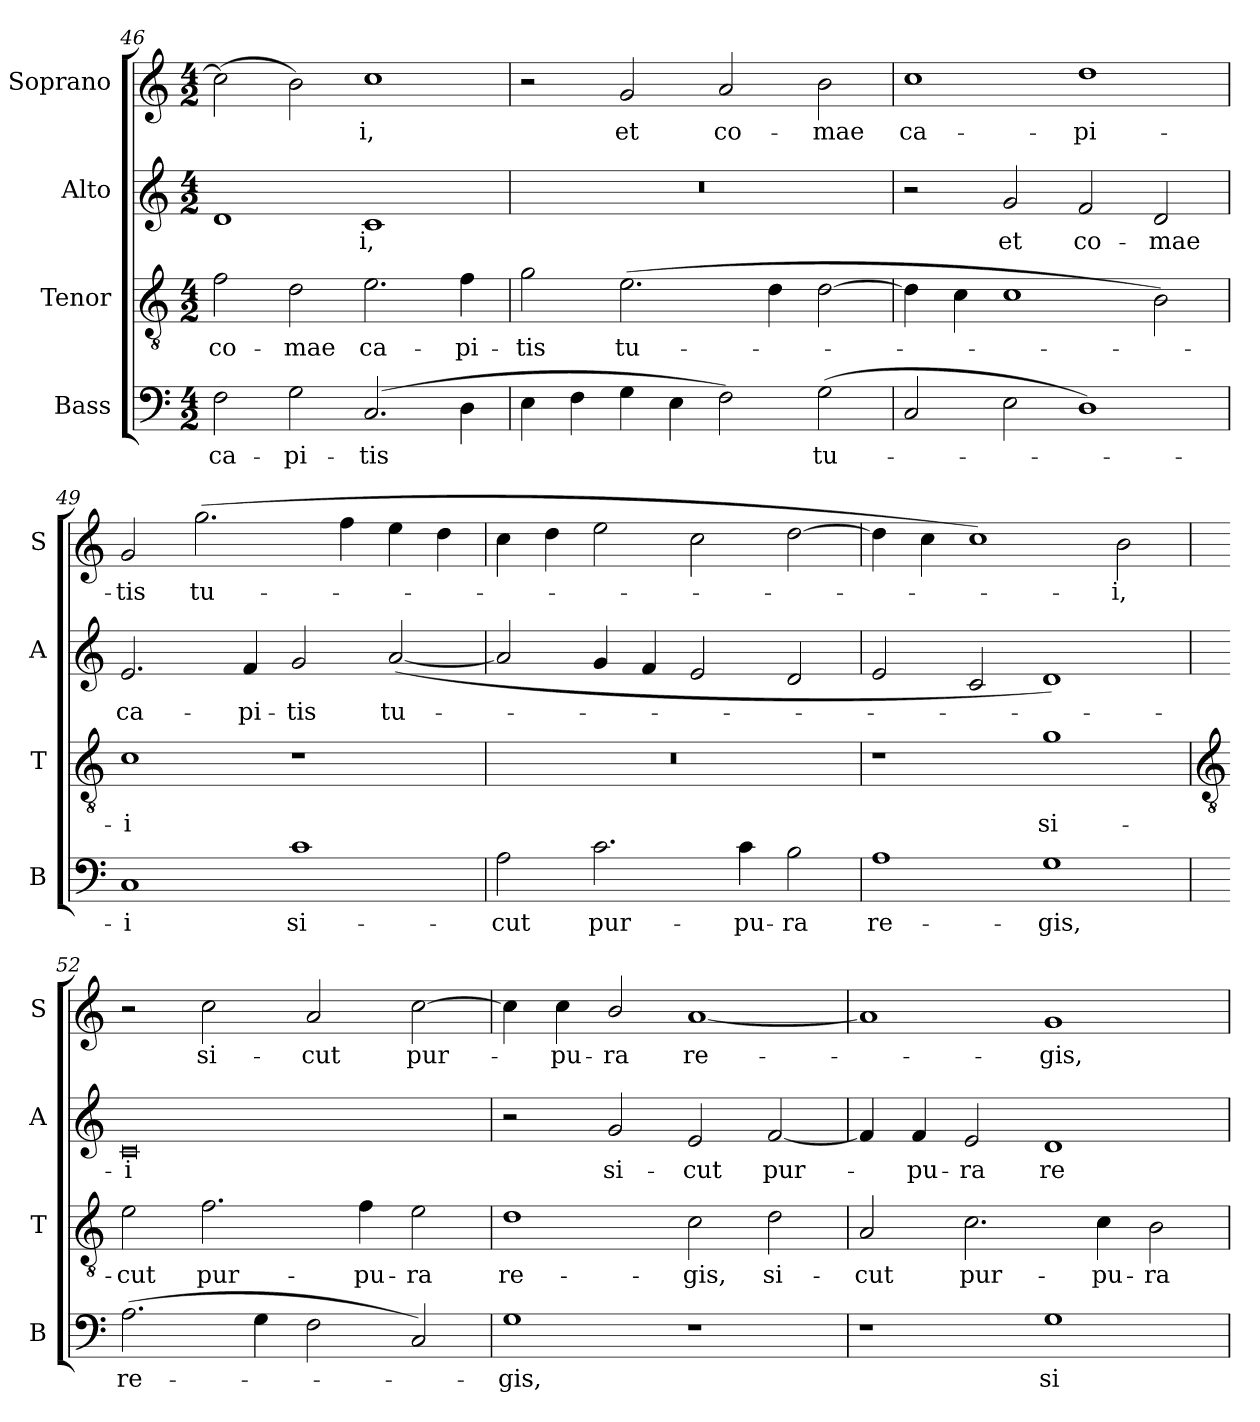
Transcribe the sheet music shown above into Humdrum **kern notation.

**kern	**text	**kern	**text	**kern	**text	**kern	**text
*part4	*part4	*part3	*part3	*part2	*part2	*part1	*part1
*staff4	*staff4	*staff3	*staff3	*staff2	*staff2	*staff1	*staff1
*I"Bass	*	*I"Tenor	*	*I"Alto	*	*I"Soprano	*
*I'B	*	*I'T	*	*I'A	*	*I'S	*
!!LO:LB:g=z
*clefF4	*	*clefGv2	*	*clefG2	*	*clefG2	*
*k[]	*	*k[]	*	*k[]	*	*k[]	*
*C:	*	*C:	*	*C:	*	*C:	*
*M4/2	*	*M4/2	*	*M4/2	*	*M4/2	*
=46	=46	=46	=46	=46	=46	=46	=46
!	!LO:LY:b	!	!LO:LY:b	!	!	!	!
2F	ca-	2f	co-	1d	.	(>2cc]	.
!	!LO:LY:b	!	!LO:LY:b	!	!	!	!
2G	-pi-	2d	-mae	.	.	2b)	.
!	!LO:LY:b	!	!LO:LY:b	!	!LO:LY:b	!	!LO:LY:b
(>2.C	-tis	2.e	ca-	1c	i,	1cc	i,
!	!	!	!LO:LY:b	!	!	!	!
4D	.	4f	-pi-	.	.	.	.
=47	=47	=47	=47	=47	=47	=47	=47
!	!	!	!LO:LY:b	!	!	!	!
4E	.	2g	-tis	0r	.	2r	.
4F	.	.	.	.	.	.	.
!	!	!	!LO:LY:b	!	!	!	!LO:LY:b
4G	.	(>2.e	tu-	.	.	2g	et
4E	.	.	.	.	.	.	.
!	!	!	!	!	!	!	!LO:LY:b
2F)	.	.	.	.	.	2a	co-
.	.	4d	.	.	.	.	.
!	!LO:LY:b	!	!	!	!	!	!LO:LY:b
(>2G	tu-	[2d	.	.	.	2b	-mae
=48	=48	=48	=48	=48	=48	=48	=48
!	!	!	!	!	!	!	!LO:LY:b
2C	.	4d]	.	2r	.	1cc	ca-
.	.	4c	.	.	.	.	.
!	!	!	!	!	!LO:LY:b	!	!
2E	.	1c	.	2g	et	.	.
!	!	!	!	!	!LO:LY:b	!	!LO:LY:b
1D)	.	.	.	2f	co-	1dd	-pi-
!	!	!	!	!	!LO:LY:b	!	!
.	.	2B)	.	2d	-mae	.	.
=49	=49	=49	=49	=49	=49	=49	=49
!	!LO:LY:b	!	!LO:LY:b	!	!LO:LY:b	!	!LO:LY:b
1C	i	1c	i	2.e	ca-	2g	-tis
!	!	!	!	!	!	!	!LO:LY:b
.	.	.	.	.	.	(>2.gg	tu-
!	!	!	!	!	!LO:LY:b	!	!
.	.	.	.	4f	-pi-	.	.
!	!LO:LY:b	!	!	!	!LO:LY:b	!	!
1c	si-	1r	.	2g	-tis	.	.
.	.	.	.	.	.	4ff	.
!	!	!	!	!	!LO:LY:b	!	!
.	.	.	.	(<[2a	tu-	4ee	.
.	.	.	.	.	.	4dd	.
=50	=50	=50	=50	=50	=50	=50	=50
!	!LO:LY:b	!	!	!	!	!	!
2A	-cut	0r	.	2a]	.	4cc	.
.	.	.	.	.	.	4dd	.
!	!LO:LY:b	!	!	!	!	!	!
2.c	pur-	.	.	4g	.	2ee	.
.	.	.	.	4f	.	.	.
.	.	.	.	2e	.	2cc	.
!	!LO:LY:b	!	!	!	!	!	!
4c	-pu-	.	.	.	.	.	.
!	!LO:LY:b	!	!	!	!	!	!
2B	-ra	.	.	2d	.	[2dd	.
=51	=51	=51	=51	=51	=51	=51	=51
!	!LO:LY:b	!	!	!	!	!	!
1A	re-	1r	.	2e	.	4dd]	.
.	.	.	.	.	.	4cc	.
.	.	.	.	2c	.	1cc)	.
!	!LO:LY:b	!	!LO:LY:b	!	!	!	!
1G	-gis,	1g	si-	1d)	.	.	.
!	!	!	!	!	!	!	!LO:LY:b
.	.	.	.	.	.	2b	i,
!!LO:LB:g=z
=52	=52	=52	=52	=52	=52	=52	=52
*	*	*clefGv2	*	*	*	*	*
!	!LO:LY:b	!	!LO:LY:b	!	!LO:LY:b	!	!
(>2.A	re-	2e	-cut	0c	i	2r	.
!	!	!	!LO:LY:b	!	!	!	!LO:LY:b
.	.	2.f	pur-	.	.	2cc	si-
4G	.	.	.	.	.	.	.
!	!	!	!	!	!	!	!LO:LY:b
2F	.	.	.	.	.	2a	-cut
!	!	!	!LO:LY:b	!	!	!	!
.	.	4f	-pu-	.	.	.	.
!	!	!	!LO:LY:b	!	!	!	!LO:LY:b
2C)	.	2e	-ra	.	.	[2cc	pur-
=53	=53	=53	=53	=53	=53	=53	=53
!	!LO:LY:b	!	!LO:LY:b	!	!	!	!
1G	gis,	1d	re-	2r	.	4cc]	.
!	!	!	!	!	!	!	!LO:LY:b
.	.	.	.	.	.	4cc	pu-
!	!	!	!	!	!LO:LY:b	!	!LO:LY:b
.	.	.	.	2g	si-	2b/	-ra
!	!	!	!LO:LY:b	!	!LO:LY:b	!	!LO:LY:b
1r	.	2c	-gis,	2e	-cut	[1a	re-
!	!	!	!LO:LY:b	!	!LO:LY:b	!	!
.	.	2d	si-	[2f	pur-	.	.
=54	=54	=54	=54	=54	=54	=54	=54
!	!	!	!LO:LY:b	!	!	!	!
1r	.	2A	-cut	4f]	.	1a]	.
!	!	!	!	!	!LO:LY:b	!	!
.	.	.	.	4f	pu-	.	.
!	!	!	!LO:LY:b	!	!LO:LY:b	!	!
.	.	2.c	pur-	2e	-ra	.	.
!	!LO:LY:b	!	!	!	!LO:LY:b	!	!LO:LY:b
1G	si-	.	.	1d	re-	1g	gis,
!	!	!	!LO:LY:b	!	!	!	!
.	.	4c	-pu-	.	.	.	.
!	!	!	!LO:LY:b	!	!	!	!
.	.	2B	-ra	.	.	.	.
=	=	=	=	=	=	=	=
*-	*-	*-	*-	*-	*-	*-	*-
